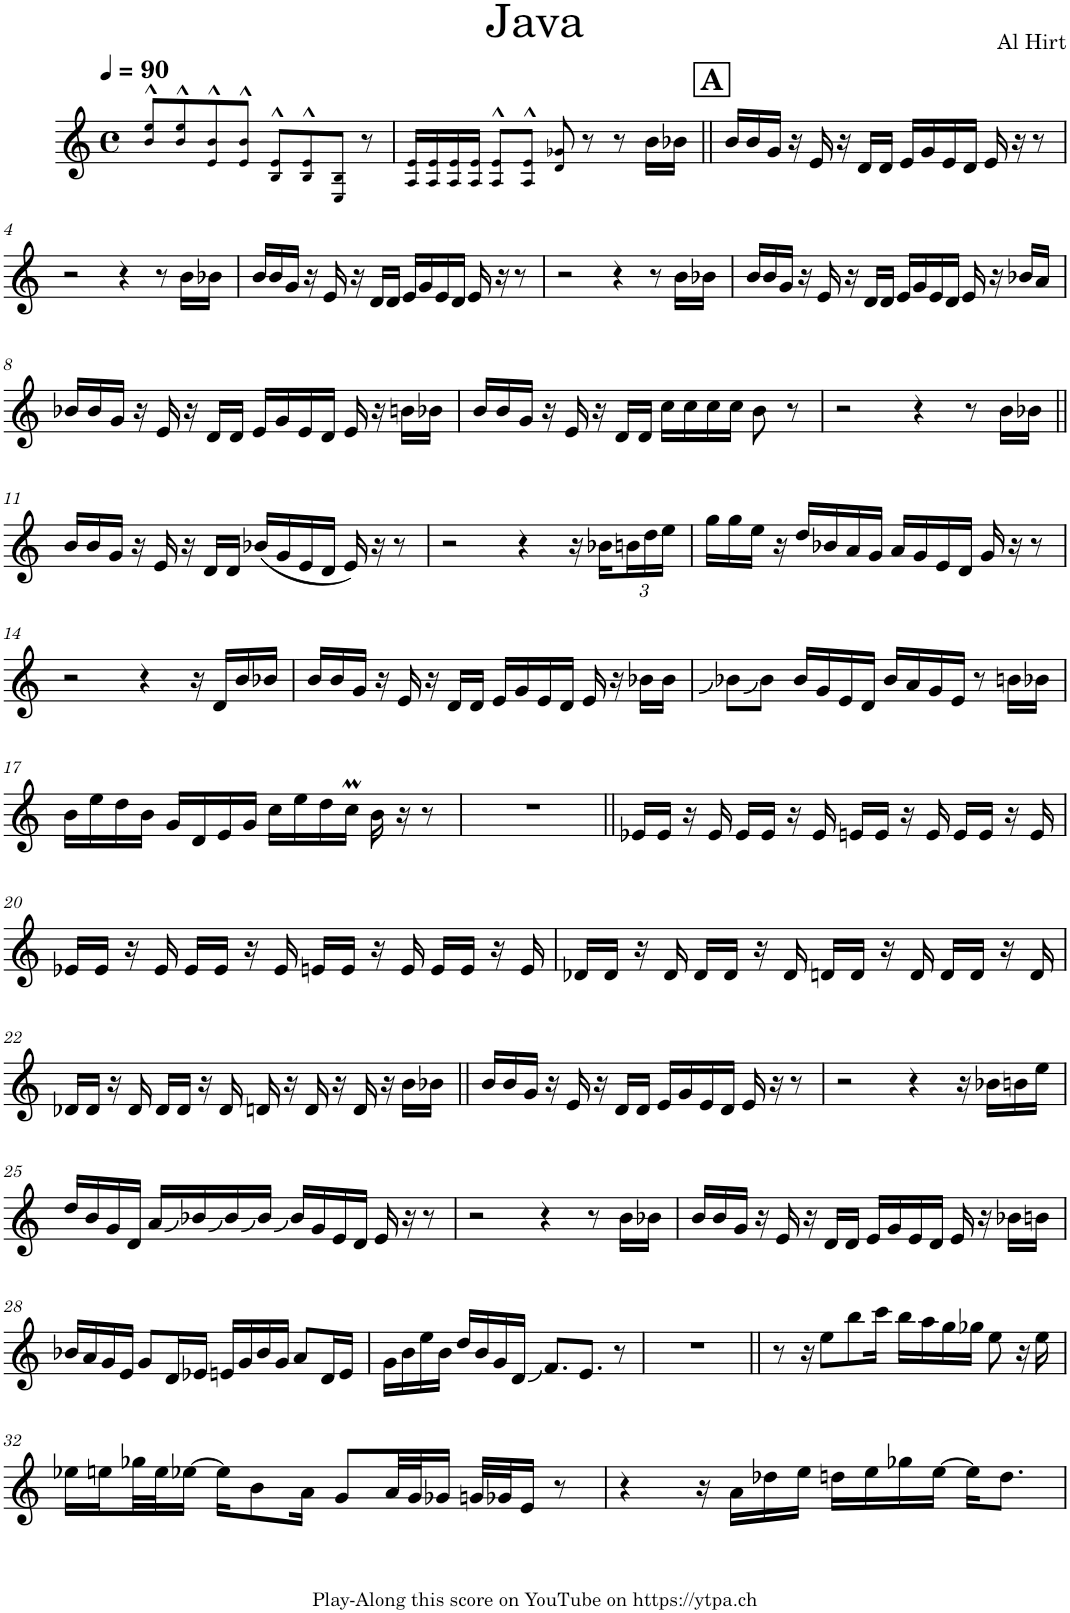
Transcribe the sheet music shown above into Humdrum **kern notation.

**kern
*part1
*staff1
*I"Trumpet
*I'Tp.
*clefG2
*k[]
*M4/4
*met(c)
*MM90
=1
8b!/^^ 8ee!/^^L
8b!/^^ 8ee!/^^
8e!/^^ 8b!/^^
8e!/^^ 8b!/^^J
8B!/^^ 8e!/^^L
8B!/^^ 8e!/^^
8E!/ 8B!/J
8r
=2
16A!/ 16e!/LL
16A!/ 16e!/
16A!/ 16e!/
16A!/ 16e!/JJ
8A!/^^ 8e!/^^L
8A!/^^ 8e!/^^J
8d!/ 8g-X!/
8r
8r
16b\LL
16b-X\JJ
!!LO:REH:place=s1:a:B:cj:fs=14:t=A
=3||
16b/LL
16b/
16g/JJ
16r
16e/
16r
16d/LL
16d/JJ
16e/LL
16g/
16e/
16d/JJ
16e/
16r
8r
!!LO:LB:g=z
=4
2r
4r
8r
16b\LL
16b-X\JJ
=5
16b/LL
16b/
16g/JJ
16r
16e/
16r
16d/LL
16d/JJ
16e/LL
16g/
16e/
16d/JJ
16e/
16r
8r
=6
2r
4r
8r
16b\LL
16b-X\JJ
=7
16b/LL
16b/
16g/JJ
16r
16e/
16r
16d/LL
16d/JJ
16e/LL
16g/
16e/
16d/JJ
16e/
16r
16b-X/LL
16a/JJ
!!LO:LB:g=z
=8
16b-X/LL
16b-/
16g/JJ
16r
16e/
16r
16d/LL
16d/JJ
16e/LL
16g/
16e/
16d/JJ
16e/
16r
16bn\LL
16b-X\JJ
=9
16b/LL
16b/
16g/JJ
16r
16e/
16r
16d/LL
16d/JJ
16cc\LL
16cc\
16cc\
16cc\JJ
8b\
8r
=10
2r
4r
8r
16b\LL
16b-X\JJ
!!LO:LB:g=z
=11||
16b/LL
16b/
16g/JJ
16r
16e/
16r
16d/LL
16d/JJ
(16b-X/LL
16g/
16e/
16d/JJ
16e/)
16r
8r
=12
2r
4r
16r
16b-X\LL
*Xbrackettup
24bn\
24dd\
24ee\JJ
=13
16gg\LL
16gg\
16ee\JJ
16r
16dd/LL
16b-X/
16a/
16g/JJ
16a/LL
16g/
16e/
16d/JJ
16g/
16r
8r
!!LO:LB:g=z
=14
2r
4r
16r
16d/LL
16b/
16b-X/JJ
=15
16b/LL
16b/
16g/JJ
16r
16e/
16r
16d/LL
16d/JJ
16e/LL
16g/
16e/
16d/JJ
16e/
16r
16b-X\LL
16b-\JJ
=16
8b-X\L
8b-\J
16b-/LL
16g/
16e/
16d/JJ
16b-/LL
16a/
16g/
16e/JJ
8r
16bn\LL
16b-X\JJ
!!LO:LB:g=z
=17
16b\LL
16ee\
16dd\
16b\JJ
16g/LL
16d/
16e/
16g/JJ
16cc\LL
16ee\
16dd\
16ccM\JJ
16b\
16r
8r
=18
1r
=19||
16e-X/LL
16e-/JJ
16r
16e-/
16e-/LL
16e-/JJ
16r
16e-/
16en/LL
16e/JJ
16r
16e/
16e/LL
16e/JJ
16r
16e/
!!LO:LB:g=z
=20
16e-X/LL
16e-/JJ
16r
16e-/
16e-/LL
16e-/JJ
16r
16e-/
16en/LL
16e/JJ
16r
16e/
16e/LL
16e/JJ
16r
16e/
=21
16d-X/LL
16d-/JJ
16r
16d-/
16d-/LL
16d-/JJ
16r
16d-/
16dn/LL
16d/JJ
16r
16d/
16d/LL
16d/JJ
16r
16d/
!!LO:LB:g=z
=22
16d-X/LL
16d-/JJ
16r
16d-/
16d-/LL
16d-/JJ
16r
16d-/
16dn/
16r
16d/
16r
16d/
16r
16b\LL
16b-X\JJ
=23||
16b/LL
16b/
16g/JJ
16r
16e/
16r
16d/LL
16d/JJ
16e/LL
16g/
16e/
16d/JJ
16e/
16r
8r
=24
2r
4r
16r
16b-X\LL
16bn\
16ee\JJ
!!LO:LB:g=z
=25
16dd/LL
16b/
16g/
16d/JJ
16a/LL
16b-X/
16b-/
16b-/JJ
16b-/LL
16g/
16e/
16d/JJ
16e/
16r
8r
=26
2r
4r
8r
16b\LL
16b-X\JJ
=27
16b/LL
16b/
16g/JJ
16r
16e/
16r
16d/LL
16d/JJ
16e/LL
16g/
16e/
16d/JJ
16e/
16r
16b-X\LL
16bn\JJ
!!LO:LB:g=z
=28
16b-X/LL
16a/
16g/
16e/JJ
8g/L
16d/L
16e-X/JJ
16en/LL
16g/
16b-/
16g/JJ
8a/L
16d/L
16e/JJ
=29
16g\LL
16b\
16ee\
16b\JJ
16dd/LL
16b/
16g/
16d/JJ
8.f/L
8.e/J
8r
=30
1r
=31||
8r
16r
8ee\L
8bb\
16ccc\Jk
16bb\LL
16aa\
16gg\
16gg-X\JJ
8ee\
16r
16ee\
!!LO:LB:g=z
=32
16ee-X\LL
16een\
32gg-X\L
32ee\J
[16ee-X\JJ
16ee-\KL]
8b\
16a\Jk
8g/L
32a/LL
32g/J
16g-X/JJ
32gn/LLL
32g-X/J
16e/JJ
8r
=33
4r
16r
16a\LL
16dd-X\
16ee\JJ
16ddn\LL
16ee\
16gg-X\
[16ee\JJ
16ee\KL]
8.dd\J
=
*-
